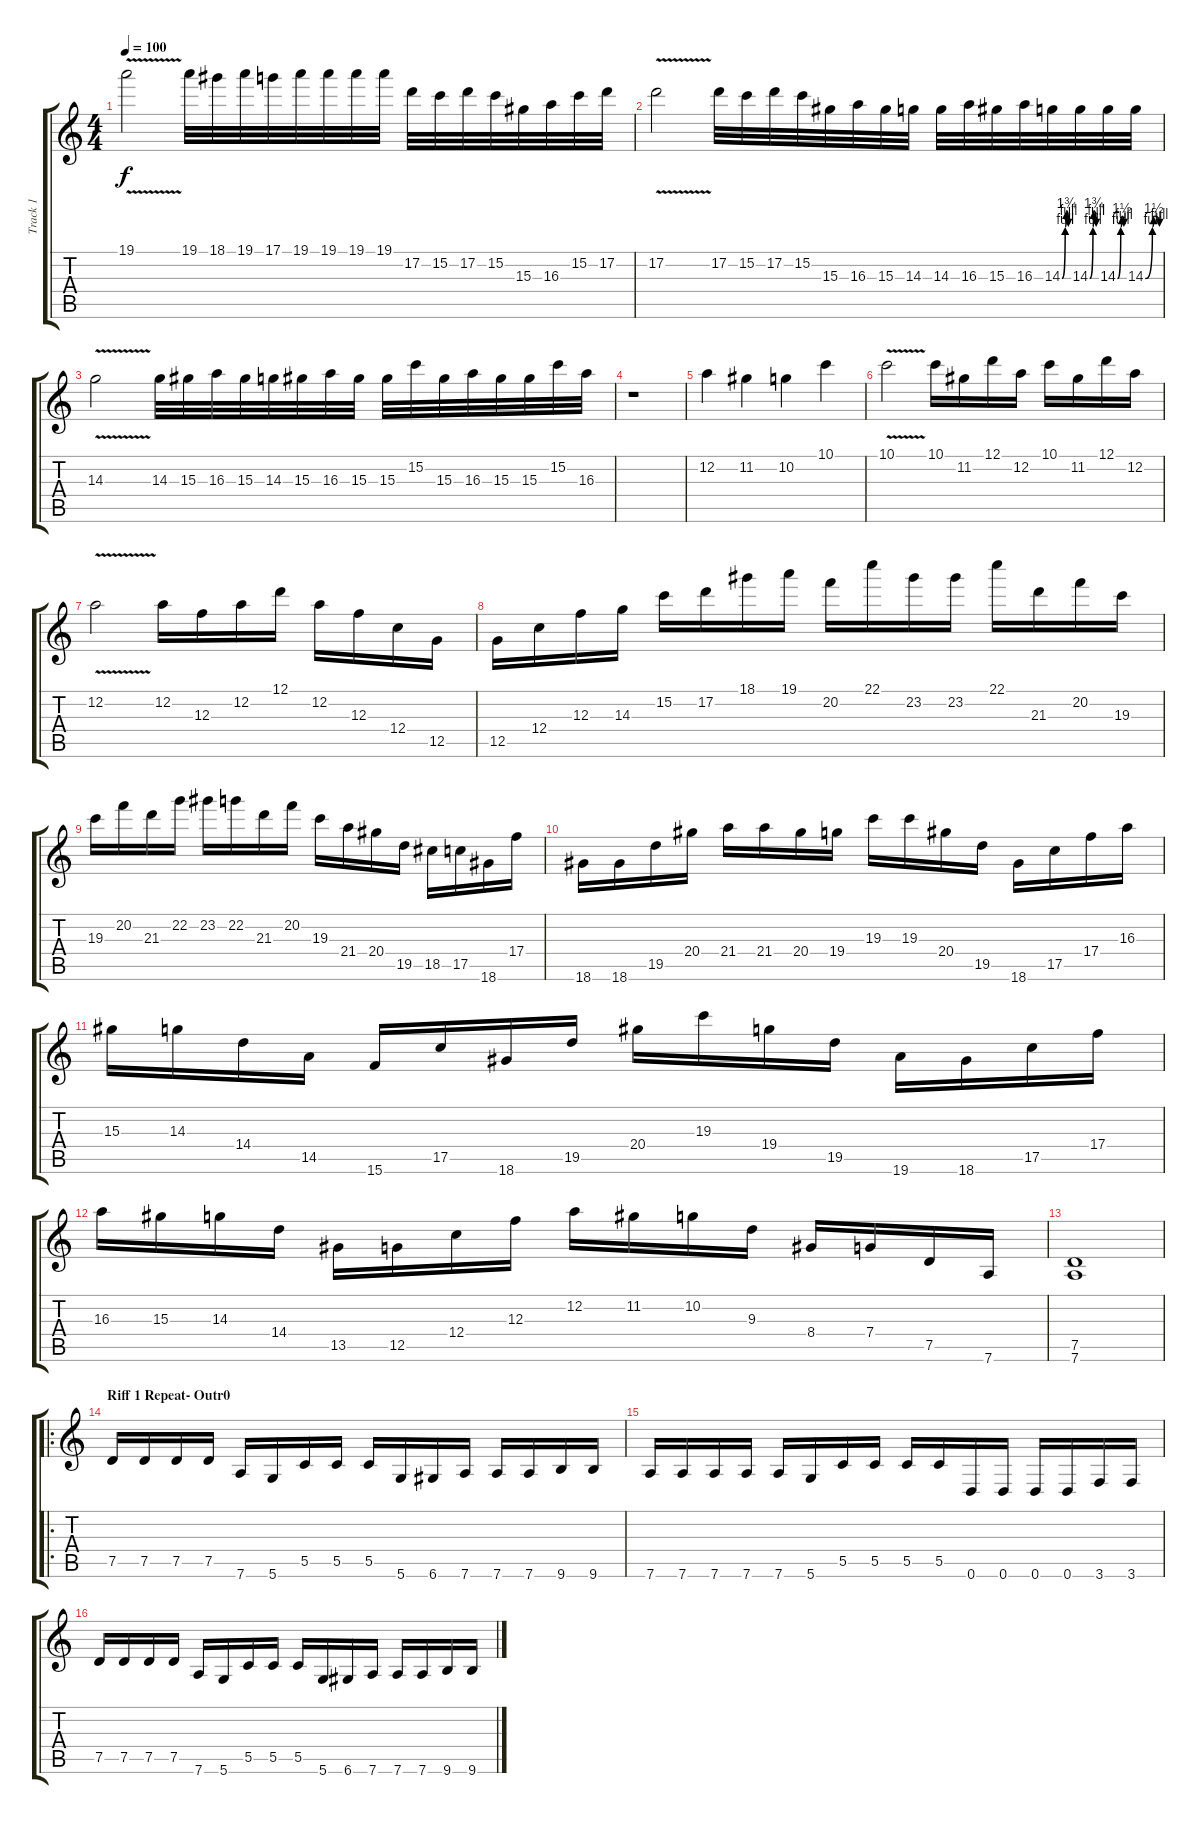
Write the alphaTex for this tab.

\track ("Track 1" "Track 1") {instrument distortionguitar}
\staff {score tabs}
\tuning (D4 A3 F3 C3 G2 D2) {hide}
\ts (4 4)
\tempo 100
\clef g2
\ks c
19.1{v}.2{dy f} 19.1.32 18.1.32 19.1.32 17.1.32 19.1.32 19.1.32 19.1.32 19.1.32 17.2.32 15.2.32 17.2.32 15.2.32 15.3.32 16.3.32 15.2.32 17.2.32 |
17.2{v}.2 17.2.32 15.2.32 17.2.32 15.2.32 15.3.32 16.3.32 15.3.32 14.3.32 14.3.32 16.3.32 15.3.32 16.3.32 14.3{be (custom 0 0 30 4 40 7 60 4)}.32 14.3{be (custom 0 0 30 4 35 7 60 4)}.32 14.3{be (custom 0 0 30 4 40 6 60 4)}.32 14.3{be (custom 0 0 30 4 35 6 60 4)}.32 |
14.3{v}.2 14.3.32 15.3.32 16.3.32 15.3.32 14.3.32 15.3.32 16.3.32 15.3.32 15.3.32 15.2.32 15.3.32 16.3.32 15.3.32 15.3.32 15.2.32 16.3.32 |
r.1 |
12.2.4 11.2.4 10.2.4 10.1.4 |
10.1{v}.2 10.1.16 11.2.16 12.1.16 12.2.16 10.1.16 11.2.16 12.1.16 12.2.16 |
12.2{v}.2 12.2.16 12.3.16 12.2.16 12.1.16 12.2.16 12.3.16 12.4.16 12.5.16 |
12.5.16 12.4.16 12.3.16 14.3.16 15.2.16 17.2.16 18.1.16 19.1.16 20.2.16 22.1.16 23.2.16 23.2.16 22.1.16 21.3.16 20.2.16 19.3.16 |
19.3.16 20.2.16 21.3.16 22.2.16 23.2.16 22.2.16 21.3.16 20.2.16 19.3.16 21.4.16 20.4.16 19.5.16 18.5.16 17.5.16 18.6.16 17.4.16 |
18.6.16 18.6.16 19.5.16 20.4.16 21.4.16 21.4.16 20.4.16 19.4.16 19.3.16 19.3.16 20.4.16 19.5.16 18.6.16 17.5.16 17.4.16 16.3.16 |
15.3.16 14.3.16 14.4.16 14.5.16 15.6.16 17.5.16 18.6.16 19.5.16 20.4.16 19.3.16 19.4.16 19.5.16 19.6.16 18.6.16 17.5.16 17.4.16 |
16.3.16 15.3.16 14.3.16 14.4.16 13.5.16 12.5.16 12.4.16 12.3.16 12.2.16 11.2.16 10.2.16 9.3.16 8.4.16 7.4.16 7.5.16 7.6.16 |
(7.5 7.6).1 |
\ro
\section ("" "Riff 1 Repeat- Outr0")
7.5.16 7.5.16 7.5.16 7.5.16 7.6.16 5.6.16 5.5.16 5.5.16 5.5.16 5.6.16 6.6.16 7.6.16 7.6.16 7.6.16 9.6.16 9.6.16 |
7.6.16 7.6.16 7.6.16 7.6.16 7.6.16 5.6.16 5.5.16 5.5.16 5.5.16 5.5.16 0.6.16 0.6.16 0.6.16 0.6.16 3.6.16 3.6.16 |
7.5.16 7.5.16 7.5.16 7.5.16 7.6.16 5.6.16 5.5.16 5.5.16 5.5.16 5.6.16 6.6.16 7.6.16 7.6.16 7.6.16 9.6.16 9.6.16
